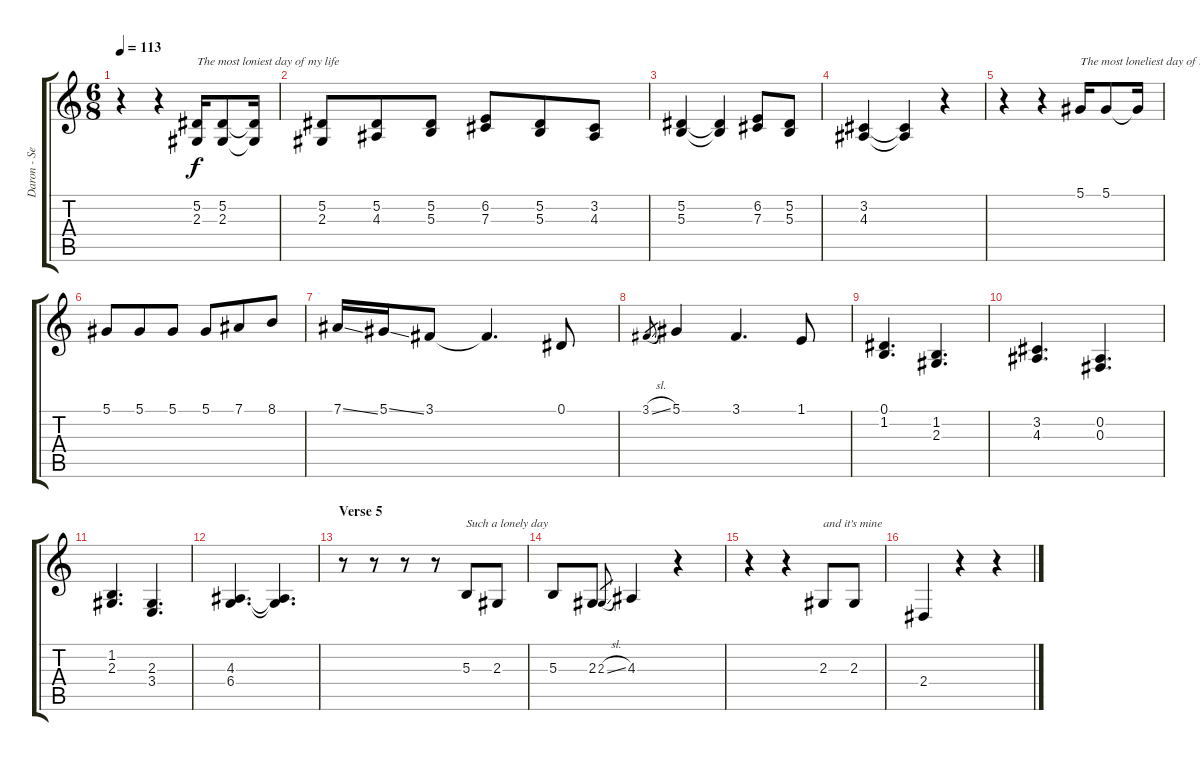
\track ("Daron - Serj" "Daron - Se") {instrument tenorsax}
\staff {score tabs}
\tuning (Eb4 Bb3 Gb3 Db3 Ab2 Db2) {hide}
\ts (6 8)
\tempo 113
\clef g2
\ks c
r.4{dy f} r.4 (5.2 2.3).16{txt "The most loniest day of my life"} (5.2 2.3).8 (5.2{t} 2.3{t}).16 |
(5.2 2.3).8 (5.2 4.3).8 (5.2 5.3).8 (6.2 7.3).8 (5.2 5.3).8 (3.2 4.3).8 |
(5.2 5.3).4 (5.2{t} 5.3{t}).4 (6.2 7.3).8 (5.2 5.3).8 |
(3.2 4.3).4 (3.2{t} 4.3{t}).4 r.4 |
r.4 r.4 5.1.16{txt "The most loneliest day of my life"} 5.1.8 5.1{t}.16 |
5.1.8 5.1.8 5.1.8 5.1.8 7.1.8 8.1.8 |
7.1{ss}.16 5.1{ss}.16 3.1.8 3.1{t}.4{d} 0.1.8 |
3.1{sl}.8{gr} 5.1.4 3.1.4{d} 1.1.8 |
(0.1 1.2).4{d} (1.2 2.3).4{d} |
(3.2 4.3).4{d} (0.2 0.3).4{d} |
(1.2 2.3).4{d} (2.3 3.4).4{d} |
(4.3 6.4).4{d} (4.3{t} 6.4{t}).4{d} |
\section ("" "Verse 5")
r.8 r.8 r.8 r.8 5.3.8{txt "Such a lonely day"} 2.3.8 |
5.3.8 2.3.8 2.3{sl}.8{gr} 4.3.4 r.4 |
r.4 r.4 2.3.8{txt "and it's mine"} 2.3.8 |
2.4.4 r.4 r.4
